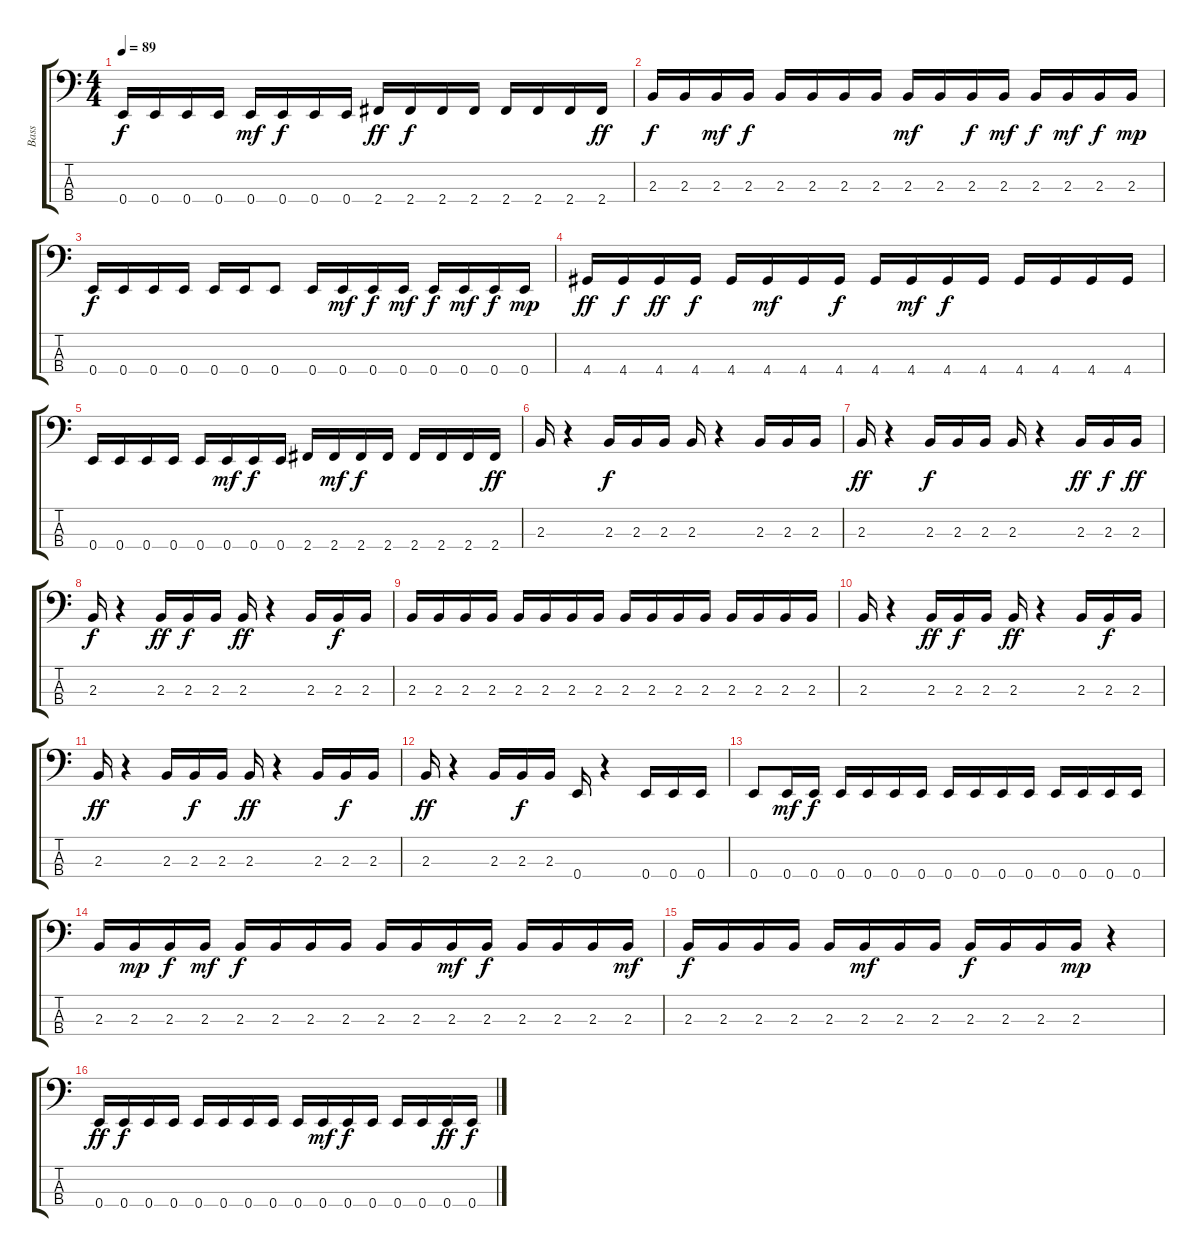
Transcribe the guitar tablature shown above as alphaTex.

\track ("Bass" "Bass") {instrument electricbassfinger}
\staff {score tabs}
\tuning (G2 D2 A1 E1) {hide}
\ts (4 4)
\tempo 89
\clef f4
\ks c
0.4.16{dy f} 0.4.16 0.4.16 0.4.16 0.4.16{dy mf} 0.4.16{dy f} 0.4.16 0.4.16 2.4.16{dy ff} 2.4.16{dy f} 2.4.16 2.4.16 2.4.16 2.4.16 2.4.16 2.4.16{dy ff} |
2.3.16{dy f} 2.3.16 2.3.16{dy mf} 2.3.16{dy f} 2.3.16 2.3.16 2.3.16 2.3.16 2.3.16{dy mf} 2.3.16 2.3.16{dy f} 2.3.16{dy mf} 2.3.16{dy f} 2.3.16{dy mf} 2.3.16{dy f instrument electricbassfinger} 2.3.16{dy mp} |
0.4.16{dy f} 0.4.16 0.4.16 0.4.16 0.4.16 0.4.16 0.4.8 0.4.16 0.4.16{dy mf} 0.4.16{dy f} 0.4.16{dy mf} 0.4.16{dy f} 0.4.16{dy mf} 0.4.16{dy f} 0.4.16{dy mp} |
4.4.16{dy ff} 4.4.16{dy f} 4.4.16{dy ff} 4.4.16{dy f} 4.4.16 4.4.16{dy mf} 4.4.16 4.4.16{dy f} 4.4.16 4.4.16{dy mf} 4.4.16{dy f} 4.4.16 4.4.16 4.4.16 4.4.16 4.4.16 |
0.4.16 0.4.16 0.4.16 0.4.16 0.4.16 0.4.16{dy mf} 0.4.16{dy f} 0.4.16 2.4.16 2.4.16{dy mf} 2.4.16{dy f} 2.4.16 2.4.16 2.4.16 2.4.16 2.4.16{dy ff} |
2.3.16 r.4 2.3.16{dy f} 2.3.16 2.3.16 2.3.16 r.4 2.3.16 2.3.16 2.3.16 |
2.3.16{dy ff} r.4 2.3.16{dy f} 2.3.16 2.3.16 2.3.16 r.4 2.3.16{dy ff} 2.3.16{dy f} 2.3.16{dy ff} |
2.3.16{dy f} r.4 2.3.16{dy ff} 2.3.16{dy f} 2.3.16 2.3.16{dy ff} r.4 2.3.16 2.3.16{dy f} 2.3.16 |
2.3.16 2.3.16 2.3.16 2.3.16 2.3.16 2.3.16 2.3.16 2.3.16 2.3.16 2.3.16 2.3.16 2.3.16 2.3.16 2.3.16 2.3.16 2.3.16 |
2.3.16 r.4 2.3.16{dy ff} 2.3.16{dy f} 2.3.16 2.3.16{dy ff} r.4 2.3.16 2.3.16{dy f} 2.3.16 |
2.3.16{dy ff} r.4 2.3.16 2.3.16{dy f} 2.3.16 2.3.16{dy ff} r.4 2.3.16 2.3.16{dy f} 2.3.16 |
2.3.16{dy ff} r.4 2.3.16 2.3.16{dy f} 2.3.16 0.4.16 r.4 0.4.16 0.4.16 0.4.16 |
0.4.8 0.4.16{dy mf} 0.4.16{dy f} 0.4.16 0.4.16 0.4.16 0.4.16 0.4.16 0.4.16 0.4.16 0.4.16 0.4.16 0.4.16 0.4.16 0.4.16 |
2.3.16 2.3.16{dy mp} 2.3.16{dy f} 2.3.16{dy mf} 2.3.16{dy f} 2.3.16 2.3.16 2.3.16 2.3.16 2.3.16 2.3.16{dy mf} 2.3.16{dy f} 2.3.16 2.3.16 2.3.16 2.3.16{dy mf} |
2.3.16{dy f} 2.3.16 2.3.16 2.3.16 2.3.16 2.3.16{dy mf} 2.3.16 2.3.16 2.3.16{dy f} 2.3.16 2.3.16 2.3.16{dy mp} r.4 |
0.4.16{dy ff} 0.4.16{dy f} 0.4.16 0.4.16 0.4.16 0.4.16 0.4.16 0.4.16 0.4.16 0.4.16{dy mf} 0.4.16{dy f} 0.4.16 0.4.16 0.4.16 0.4.16{dy ff} 0.4.16{dy f}
